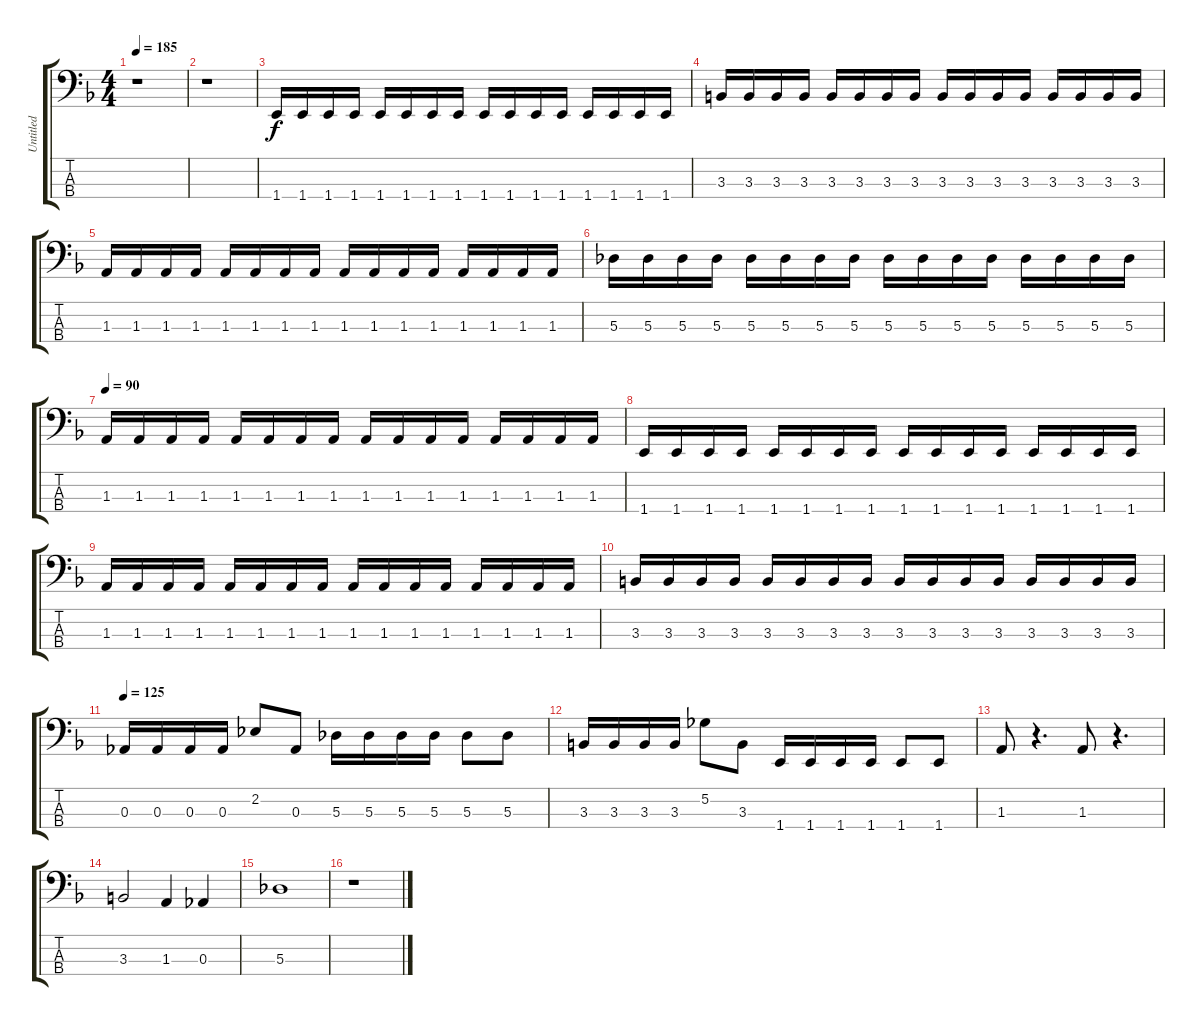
\track ("Untitled" "Untitled") {instrument electricbassfinger}
\staff {score tabs}
\tuning (Gb2 Db2 Ab1 Eb1) {hide}
\ts (4 4)
\tempo 185
\clef f4
\ks f
r.1{dy f} |
r.1 |
1.4.16 1.4.16 1.4.16 1.4.16 1.4.16 1.4.16 1.4.16 1.4.16 1.4.16 1.4.16 1.4.16 1.4.16 1.4.16 1.4.16 1.4.16 1.4.16 |
3.3.16 3.3.16 3.3.16 3.3.16 3.3.16 3.3.16 3.3.16 3.3.16 3.3.16 3.3.16 3.3.16 3.3.16 3.3.16 3.3.16 3.3.16 3.3.16 |
1.3.16 1.3.16 1.3.16 1.3.16 1.3.16 1.3.16 1.3.16 1.3.16 1.3.16 1.3.16 1.3.16 1.3.16 1.3.16 1.3.16 1.3.16 1.3.16 |
5.3.16 5.3.16 5.3.16 5.3.16 5.3.16 5.3.16 5.3.16 5.3.16 5.3.16 5.3.16 5.3.16 5.3.16 5.3.16 5.3.16 5.3.16 5.3.16 |
\tempo 90
1.3.16 1.3.16 1.3.16 1.3.16 1.3.16 1.3.16 1.3.16 1.3.16 1.3.16 1.3.16 1.3.16 1.3.16 1.3.16 1.3.16 1.3.16 1.3.16 |
1.4.16 1.4.16 1.4.16 1.4.16 1.4.16 1.4.16 1.4.16 1.4.16 1.4.16 1.4.16 1.4.16 1.4.16 1.4.16 1.4.16 1.4.16 1.4.16 |
1.3.16 1.3.16 1.3.16 1.3.16 1.3.16 1.3.16 1.3.16 1.3.16 1.3.16 1.3.16 1.3.16 1.3.16 1.3.16 1.3.16 1.3.16 1.3.16 |
3.3.16 3.3.16 3.3.16 3.3.16 3.3.16 3.3.16 3.3.16 3.3.16 3.3.16 3.3.16 3.3.16 3.3.16 3.3.16 3.3.16 3.3.16 3.3.16 |
\tempo 125
0.3.16 0.3.16 0.3.16 0.3.16 2.2.8 0.3.8 5.3.16 5.3.16 5.3.16 5.3.16 5.3.8 5.3.8 |
3.3.16 3.3.16 3.3.16 3.3.16 5.2.8 3.3.8 1.4.16 1.4.16 1.4.16 1.4.16 1.4.8 1.4.8 |
1.3.8 r.4{d} 1.3.8 r.4{d} |
3.3.2 1.3.4 0.3.4 |
5.3.1 |
r.1
